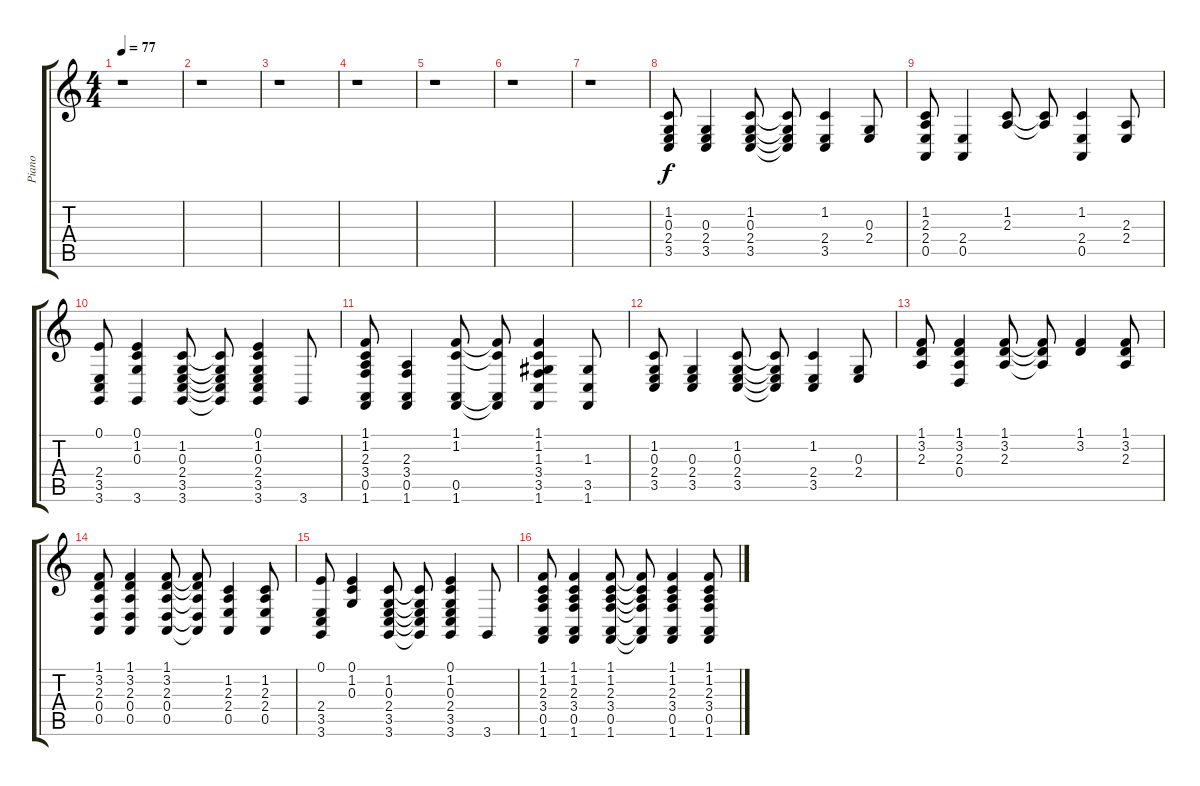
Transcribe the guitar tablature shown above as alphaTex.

\track ("Piano" "Piano") {instrument brightacousticpiano}
\staff {score tabs}
\tuning (E4 B3 G3 D3 A2 E2) {hide}
\ts (4 4)
\tempo 77
\clef g2
\ks c
r.1{dy f} |
r.1 |
r.1 |
r.1 |
r.1 |
r.1 |
r.1 |
(1.2 0.3 2.4 3.5).8 (0.3 2.4 3.5).4 (1.2 0.3 2.4 3.5).8 (1.2{t} 0.3{t} 2.4{t} 3.5{t}).8 (1.2 2.4 3.5).4 (0.3 2.4).8 |
(1.2 2.3 2.4 0.5).8 (2.4 0.5).4 (1.2 2.3).8 (1.2{t} 2.3{t}).8 (1.2 2.4 0.5).4 (2.3 2.4).8 |
(0.1 2.4 3.5 3.6).8 (0.1 1.2 0.3 3.6).4 (1.2 0.3 2.4 3.5 3.6).8 (1.2{t} 0.3{t} 2.4{t} 3.5{t} 3.6{t}).8 (0.1 1.2 0.3 2.4 3.5 3.6).4 3.6.8 |
(1.1 1.2 2.3 3.4 0.5 1.6).8 (2.3 3.4 0.5 1.6).4 (1.1 1.2 0.5 1.6).8 (1.1{t} 1.2{t} 0.5{t} 1.6{t}).8 (1.1 1.2 1.3 3.4 3.5 1.6).4 (1.3 3.5 1.6).8 |
(1.2 0.3 2.4 3.5).8 (0.3 2.4 3.5).4 (1.2 0.3 2.4 3.5).8 (1.2{t} 0.3{t} 2.4{t} 3.5{t}).8 (1.2 2.4 3.5).4 (0.3 2.4).8 |
(1.1 3.2 2.3).8 (1.1 3.2 2.3 0.4).4 (1.1 3.2 2.3).8 (1.1{t} 3.2{t} 2.3{t}).8 (1.1 3.2).4 (1.1 3.2 2.3).8 |
(1.1 3.2 2.3 0.4 0.5).8 (1.1 3.2 2.3 0.4 0.5).4 (1.1 3.2 2.3 0.4 0.5).8 (1.1{t} 3.2{t} 2.3{t} 0.4{t} 0.5{t}).8 (1.2 2.3 2.4 0.5).4 (1.2 2.3 2.4 0.5).8 |
(0.1 2.4 3.5 3.6).8 (0.1 1.2 0.3).4 (1.2 0.3 2.4 3.5 3.6).8 (1.2{t} 0.3{t} 2.4{t} 3.5{t} 3.6{t}).8 (0.1 1.2 0.3 2.4 3.5 3.6).4 3.6.8 |
(1.1 1.2 2.3 3.4 0.5 1.6).8 (1.1 1.2 2.3 3.4 0.5 1.6).4 (1.1 1.2 2.3 3.4 0.5 1.6).8 (1.1{t} 1.2{t} 2.3{t} 3.4{t} 0.5{t} 1.6{t}).8 (1.1 1.2 2.3 3.4 0.5 1.6).4 (1.1 1.2 2.3 3.4 0.5 1.6).8
